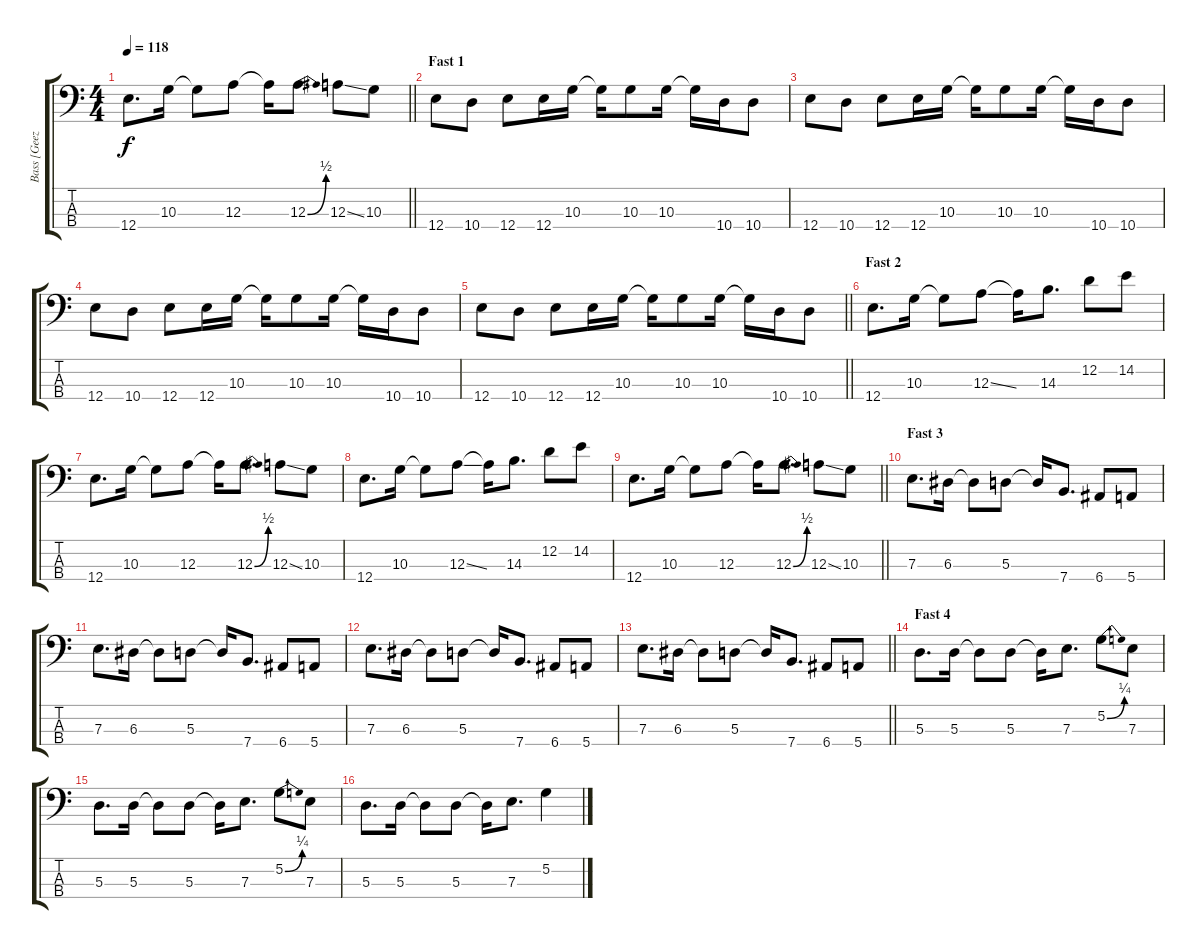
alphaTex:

\track ("Bass [Geezer Butler]" "Bass [Geez") {instrument electricbasspick}
\staff {score tabs}
\tuning (G2 D2 A1 E1) {hide}
\ts (4 4)
\tempo 118
\clef f4
\barLineRight lightlight
\ks c
12.4.8{d dy f} 10.3.16 10.3{t}.8 12.3.8 12.3{t}.16 12.3{be (bend 0 0 60 2)}.8{d} 12.3{ss}.8 10.3.8 |
\section ("" "Fast 1")
12.4.8 10.4.8 12.4.8 12.4.16 10.3.16 10.3{t}.16 10.3.8 10.3.16 10.3{t}.16 10.4.16 10.4.8 |
12.4.8 10.4.8 12.4.8 12.4.16 10.3.16 10.3{t}.16 10.3.8 10.3.16 10.3{t}.16 10.4.16 10.4.8 |
12.4.8 10.4.8 12.4.8 12.4.16 10.3.16 10.3{t}.16 10.3.8 10.3.16 10.3{t}.16 10.4.16 10.4.8 |
\barLineRight lightlight
12.4.8 10.4.8 12.4.8 12.4.16 10.3.16 10.3{t}.16 10.3.8 10.3.16 10.3{t}.16 10.4.16 10.4.8 |
\section ("" "Fast 2")
12.4.8{d} 10.3.16 10.3{t}.8 12.3{ss}.8 12.3{t}.16 14.3.8{d} 12.2.8 14.2.8 |
12.4.8{d} 10.3.16 10.3{t}.8 12.3.8 12.3{t}.16 12.3{be (bend 0 0 60 2)}.8{d} 12.3{ss}.8 10.3.8 |
12.4.8{d} 10.3.16 10.3{t}.8 12.3{ss}.8 12.3{t}.16 14.3.8{d} 12.2.8 14.2.8 |
\barLineRight lightlight
12.4.8{d} 10.3.16 10.3{t}.8 12.3.8 12.3{t}.16 12.3{be (bend 0 0 60 2)}.8{d} 12.3{ss}.8 10.3.8 |
\section ("" "Fast 3")
7.3.8{d} 6.3.16 6.3{t}.8 5.3.8 5.3{t}.16 7.4.8{d} 6.4.8 5.4.8 |
7.3.8{d} 6.3.16 6.3{t}.8 5.3.8 5.3{t}.16 7.4.8{d} 6.4.8 5.4.8 |
7.3.8{d} 6.3.16 6.3{t}.8 5.3.8 5.3{t}.16 7.4.8{d} 6.4.8 5.4.8 |
\barLineRight lightlight
7.3.8{d} 6.3.16 6.3{t}.8 5.3.8 5.3{t}.16 7.4.8{d} 6.4.8 5.4.8 |
\section ("" "Fast 4")
5.3.8{d} 5.3.16 5.3{t}.8 5.3.8 5.3{t}.16 7.3.8{d} 5.2{be (bend 0 0 60 1)}.8 7.3.8 |
5.3.8{d} 5.3.16 5.3{t}.8 5.3.8 5.3{t}.16 7.3.8{d} 5.2{be (bend 0 0 60 1)}.8 7.3.8 |
5.3.8{d} 5.3.16 5.3{t}.8 5.3.8 5.3{t}.16 7.3.8{d} 5.2.4
